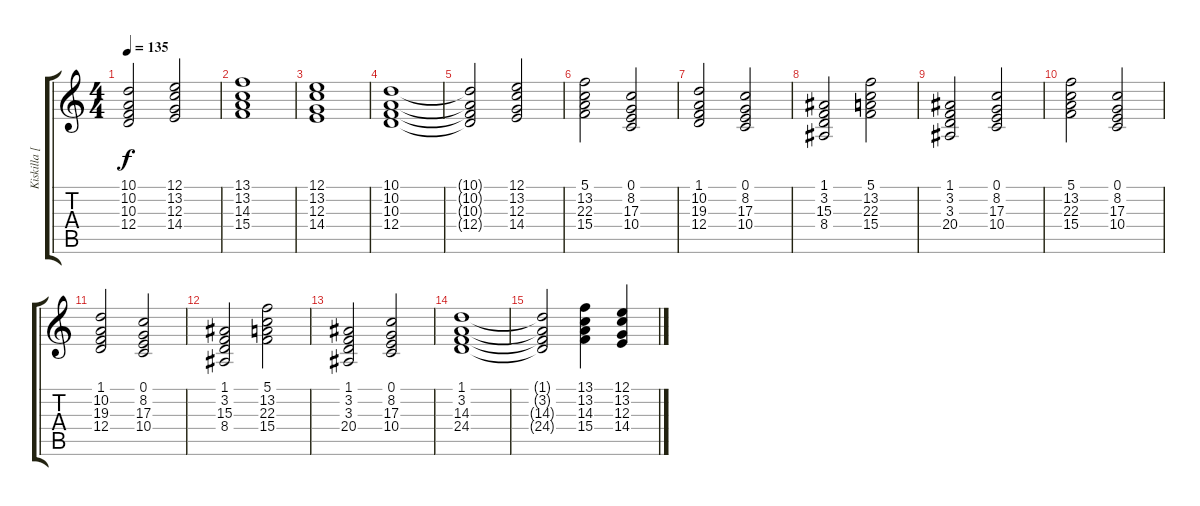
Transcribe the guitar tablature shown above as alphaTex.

\track ("Kiskilla [teclado]" "Kiskilla [") {instrument stringensemble1}
\staff {score tabs}
\tuning (E4 B3 G3 D3 A2 E2) {hide}
\ts (4 4)
\tempo 135
\clef g2
\ks c
(10.1{t} 10.2{t} 10.3{t} 12.4{t}).2{dy f} (12.1 13.2 12.3 14.4).2 |
(13.1 13.2 14.3 15.4).1 |
(12.1 13.2 12.3 14.4).1 |
(10.1 10.2 10.3 12.4).1 |
(10.1{t} 10.2{t} 10.3{t} 12.4{t}).2 (12.1 13.2 12.3 14.4).2 |
(5.1 13.2 22.3 15.4).2 (0.1 8.2 17.3 10.4).2 |
(1.1 10.2 19.3 12.4).2 (0.1 8.2 17.3 10.4).2 |
(1.1 3.2 15.3 8.4).2 (5.1 13.2 22.3 15.4).2 |
(1.1 3.2 3.3 20.4).2 (0.1 8.2 17.3 10.4).2 |
(5.1 13.2 22.3 15.4).2 (0.1 8.2 17.3 10.4).2 |
(1.1 10.2 19.3 12.4).2 (0.1 8.2 17.3 10.4).2 |
(1.1 3.2 15.3 8.4).2 (5.1 13.2 22.3 15.4).2 |
(1.1 3.2 3.3 20.4).2 (0.1 8.2 17.3 10.4).2 |
(1.1 3.2 14.3 24.4).1 |
(1.1{t} 3.2{t} 14.3{t} 24.4{t}).2 (13.1 13.2 14.3 15.4).4 (12.1 13.2 12.3 14.4).4
